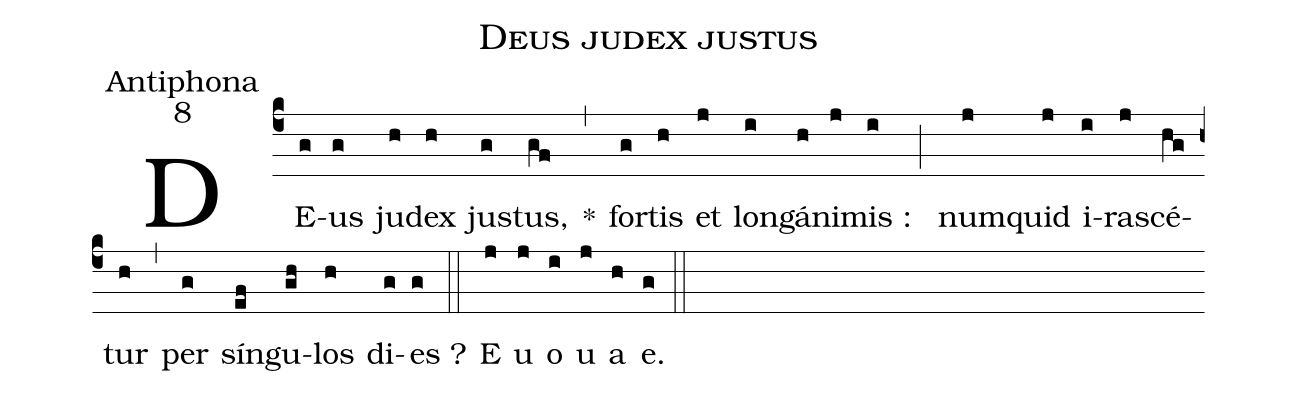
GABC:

name:Deus judex justus;
office-part:Antiphona;
mode:8;
%%
(c4)DE(g)us(g) ju(h)dex(h) jus(g)tus,(gf) *(,) for(g)tis(h) et(j) lon(i)gá(h)ni(j)mis : (i) (;) num(j)quid(j) i(i)ras(j)cé(hg)tur(h) (,) per(g) sín(ef)gu(gh)los(h) di(g)es ?(g) (::) E(j) u(j) o(i) u(j) a(h) e.(g) (::)
